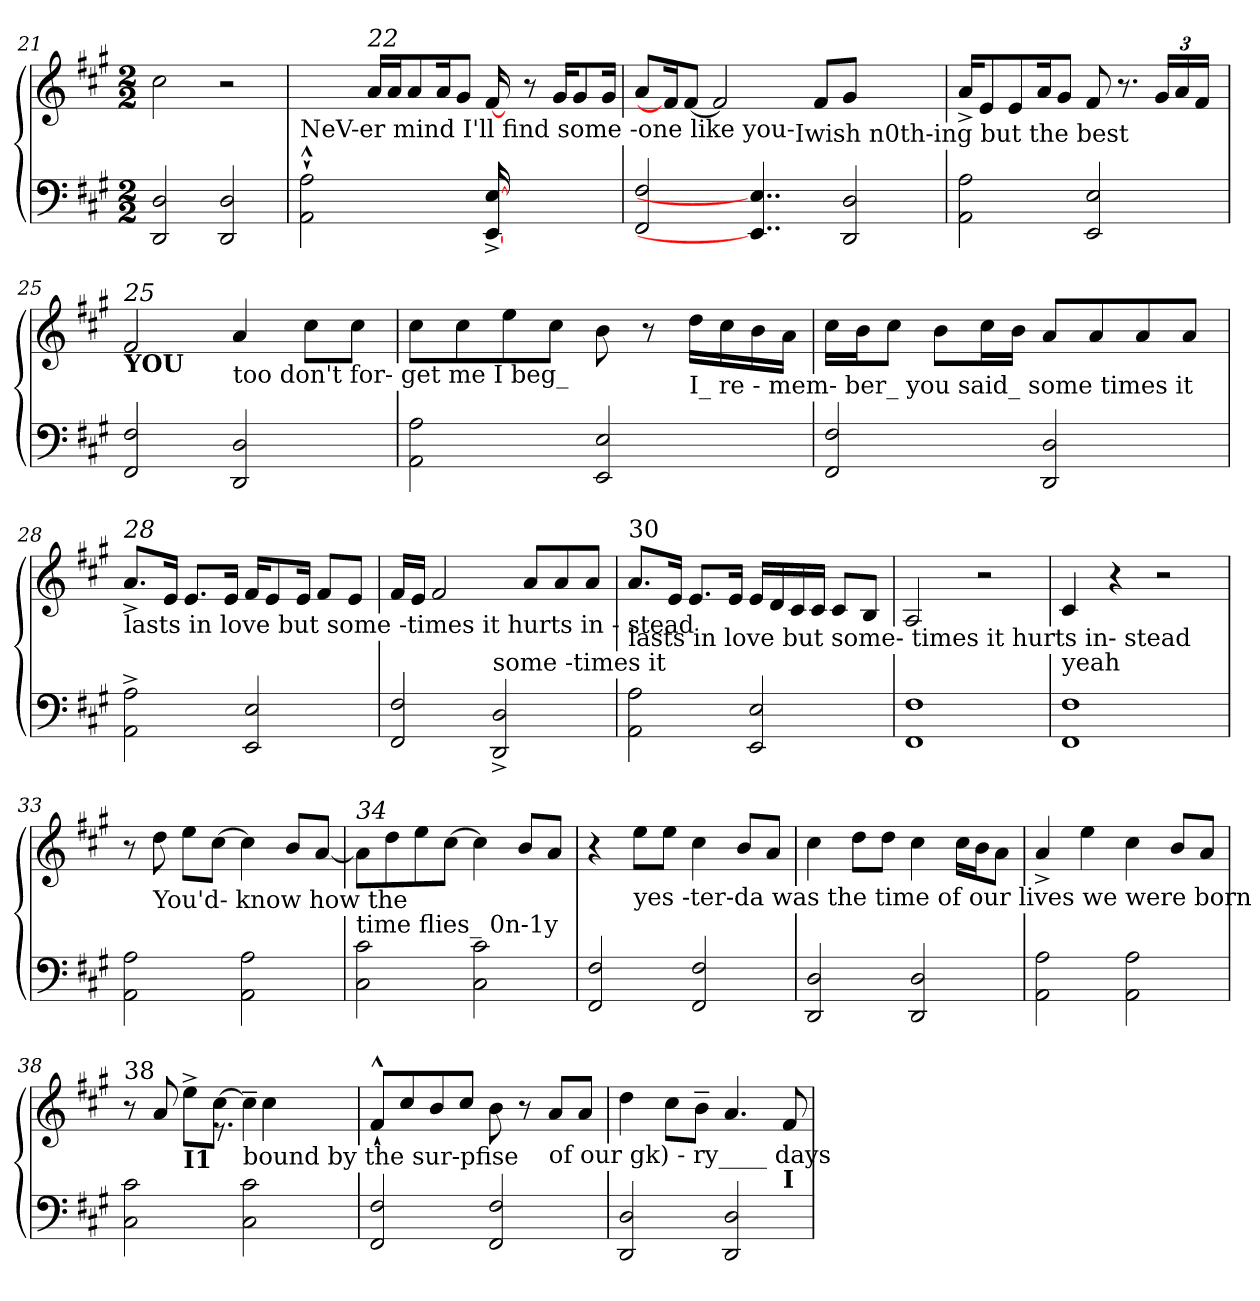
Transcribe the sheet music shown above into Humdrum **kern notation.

**kern	**kern
*part1	*part1
*staff2	*staff1
*clefF4	*clefG2
*k[f#c#g#]	*k[f#c#g#]
*M2/2	*M2/2
=21	=21
2DD/ 2D/	2cc#:\
2DD/ 2D/	2r
!!LO:LB:g=z
=22	=22
*^	*
!LO:TX:a:t=NeV-er mind I'll find some -one like you-	!	!
!	!LO:N:vis=1	!
2AA\^^` 2A\^^`	2...ryy	2ryy
!	!	!LO:TX:a:i:t=22
4..ryy	.	16a/LL
.	.	16a/J
.	.	8a/
.	.	16a/K
.	.	8g#/J
2ryy	[16EE/^ [16E/^	[16f#/
.	4..ryy	16ryy
.	.	8r
.	.	16g#/KL
.	.	8g#/
.	.	16g#/Jk
*v	*v	*
=23	=23
*	*^
2FF#/ 2F#/	8a/L	2.ryy
.	16f#/]	.
.	[8f#/J	.
.	2f#/]	.
4..EE/] 4..E/]	.	.
!	!	!LO:TX:b:t=Iwish n0th-ing but the best
.	.	2ryy
.	8f#/L	.
2DD/ 2D/	8g#/J	.
.	4.ryy	.
.	.	8.ryy
*	*v	*v
=24	=24
2AA\ 2A\	16a^/KL
.	8e/
.	8e/
.	16a/K
.	8g#/J
2EE/ 2E/	8f#/
.	8.r
*	*Xbrackettup
.	24g#/LL
.	24a/
.	24f#/JJ
.	16ryy
!!LO:LB:g=z
=25	=25
!	!LO:TX:a:i:t=25
!	!LO:TX:b:B:t=YOU
2FF#/ 2F#/	2f#/
!	!LO:TX:b:t=too don't for- get me I beg_
2DD/ 2D/	4a/
.	8cc#\L
.	8cc#\J
=26	=26
2AA\ 2A\	8cc#\L
.	8cc#\
.	8ee\
.	8cc#\J
2EE/ 2E/	8b\
.	8r
!	!LO:TX:b:t=I_ re - mem- ber_ you said_ some times it
.	16dd\LL
.	16cc#\
.	16b\
.	16a\JJ
=27	=27
2FF#/ 2F#/	16cc#\LL
.	16b\J
.	8cc#\J
.	8b\L
.	16cc#\L
.	16b\JJ
2DD/ 2D/	8a/L
.	8a/
.	8a/
.	8a/J
!!LO:LB:g=z
=28	=28
!	!LO:TX:a:i:t=28
!	!LO:TX:b:t=lasts in love but some -times it hurts in - stead
2AA\^ 2A\^	8.a^/L
.	16e/Jk
.	8.e/L
.	16e/Jk
2EE/ 2E/	16f#/KL
.	8e/
.	16e/Jk
.	8f#/L
.	8e/J
=29	=29
2FF#/ 2F#/	16f#/LL
.	16e/JJ
.	2f#/
!LO:TX:a:t=some -times it	!
2DD/^ 2D/^	.
.	8a/L
.	8a/
.	8a/J
!!LO:LB:g=z
=30	=30
!	!LO:TX:a:t=30
!	!LO:TX:b:t=lasts in love but some- times it hurts in- stead
2AA\ 2A\	8.a/L
.	16e/Jk
.	8.e/L
.	16e/Jk
2EE/ 2E/	16e/LL
.	16d/
.	16c#/
.	16c#/JJ
.	8c#/L
.	8B/J
=31	=31
*^	*
1FF#	1F#	2A/
.	.	2r
=32	=32	=32
!	!	!LO:TX:b:t=yeah
1FF#	1F#	4c#/
.	.	4r
.	.	2r
*v	*v	*
=33	=33
2AA\ 2A\	8r
!	!LO:TX:b:t=You'd- know how the
.	8dd\
.	8ee\L
.	[8cc#\J
2AA\ 2A\	4cc#\]
.	8b/L
.	[8a/J
!!LO:LB:g=z
=34	=34
!	!LO:TX:a:i:t=34
!	!LO:TX:b:t=time ﬂies_ 0n-1y
2C#\ 2c#\	8a\L]
.	8dd\
.	8ee\
.	[8cc#\J
2C#\ 2c#\	4cc#\]
.	8b/L
.	8a/J
=35	=35
2FF#/ 2F#/	4r
!	!LO:TX:b:t=yes -ter-da was the time of our lives we were born and raised in a
.	8ee\L
.	8ee\J
2FF#/ 2F#/	4cc#\
.	8b/L
.	8a/J
=36	=36
2DD/ 2D/	4cc#\
.	8dd\L
.	8dd\J
2DD/ 2D/	4cc#\
.	16cc#\LL
.	16b\J
.	8a\J
=37	=37
2AA\ 2A\	4a^/
.	4ee\
2AA\ 2A\	4cc#\
.	8b/L
.	8a/J
!!LO:PB:g=z
=38	=38
*	*^
!	!LO:TX:a:t=38	!
2C#\ 2c#\	8r	4.ryy
.	8a/	.
!	!LO:TX:b:B:t=I1	!
.	8ee^\L	.
.	[8cc#\J	8.r
!	!LO:TX:b:t=bound by the sur-pﬁse	!
2C#\ 2c#\	4cc#~\]	.
.	.	4cc#\
.	4ryy	.
.	.	8.ryy
*	*v	*v
=39	=39
2FF#/ 2F#/	8f#^^`/L
.	8cc#/
.	8b/
.	8cc#/J
2FF#/ 2F#/	8b\
.	8r
!	!LO:TX:b:t=of our gk) - ry____ days
.	8a/L
.	8a/J
=40	=40
2DD/ 2D/	4dd\
.	8cc#\L
.	8b~\J
2DD/ 2D/	4.a/
!	!LO:TX:b:B:t=I
.	8f#/
=	=
*-	*-
